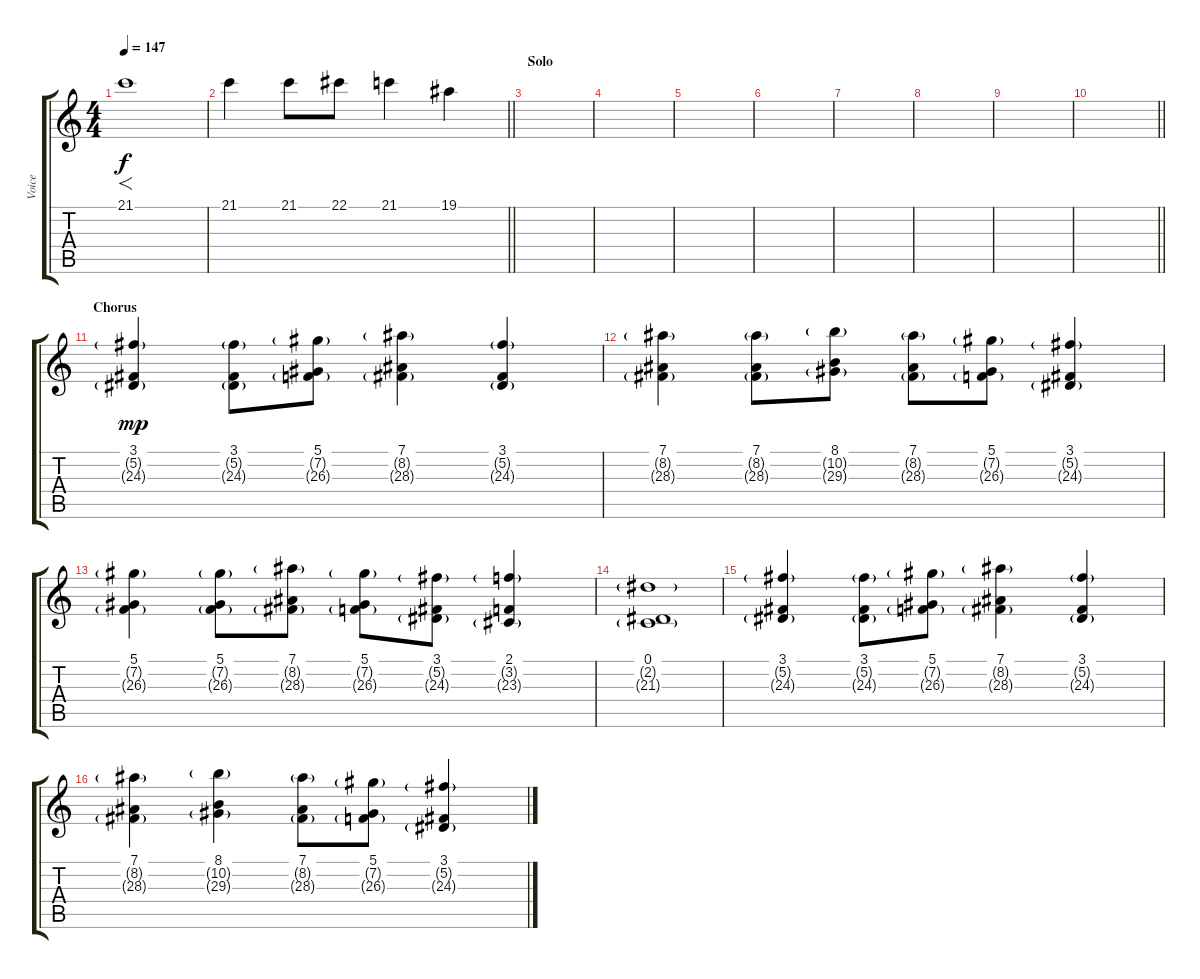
\track ("Voice" "Voice") {instrument lead6voice}
\staff {score tabs}
\tuning (Eb4 Bb3 Gb3 Db3 Ab2 Eb2) {hide}
\ts (4 4)
\tempo 147
\clef g2
\ks c
21.1.1{f dy f} |
\barLineRight lightlight
21.1.4 21.1.8 22.1.8 21.1.4 19.1.4 |
\section ("" "Solo")
|
|
|
|
|
|
|
\barLineRight lightlight
|
\section ("" "Chorus")
(3.1 5.2{g} 24.3{g}).4{dy mp} (3.1 5.2{g} 24.3{g}).8 (5.1 7.2{g} 26.3{g}).8 (7.1 8.2{g} 28.3{g}).4 (3.1 5.2{g} 24.3{g}).4 |
(7.1 8.2{g} 28.3{g}).4 (7.1 8.2{g} 28.3{g}).8 (8.1 10.2{g} 29.3{g}).8 (7.1 8.2{g} 28.3{g}).8 (5.1 7.2{g} 26.3{g}).8 (3.1 5.2{g} 24.3{g}).4 |
(5.1 7.2{g} 26.3{g}).4 (5.1 7.2{g} 26.3{g}).8 (7.1 8.2{g} 28.3{g}).8 (5.1 7.2{g} 26.3{g}).8 (3.1 5.2{g} 24.3{g}).8 (2.1 3.2{g} 23.3{g}).4 |
(0.1 2.2{g} 21.3{g}).1 |
(3.1 5.2{g} 24.3{g}).4 (3.1 5.2{g} 24.3{g}).8 (5.1 7.2{g} 26.3{g}).8 (7.1 8.2{g} 28.3{g}).4 (3.1 5.2{g} 24.3{g}).4 |
(7.1 8.2{g} 28.3{g}).4 (8.1 10.2{g} 29.3{g}).4 (7.1 8.2{g} 28.3{g}).8 (5.1 7.2{g} 26.3{g}).8 (3.1 5.2{g} 24.3{g}).4
